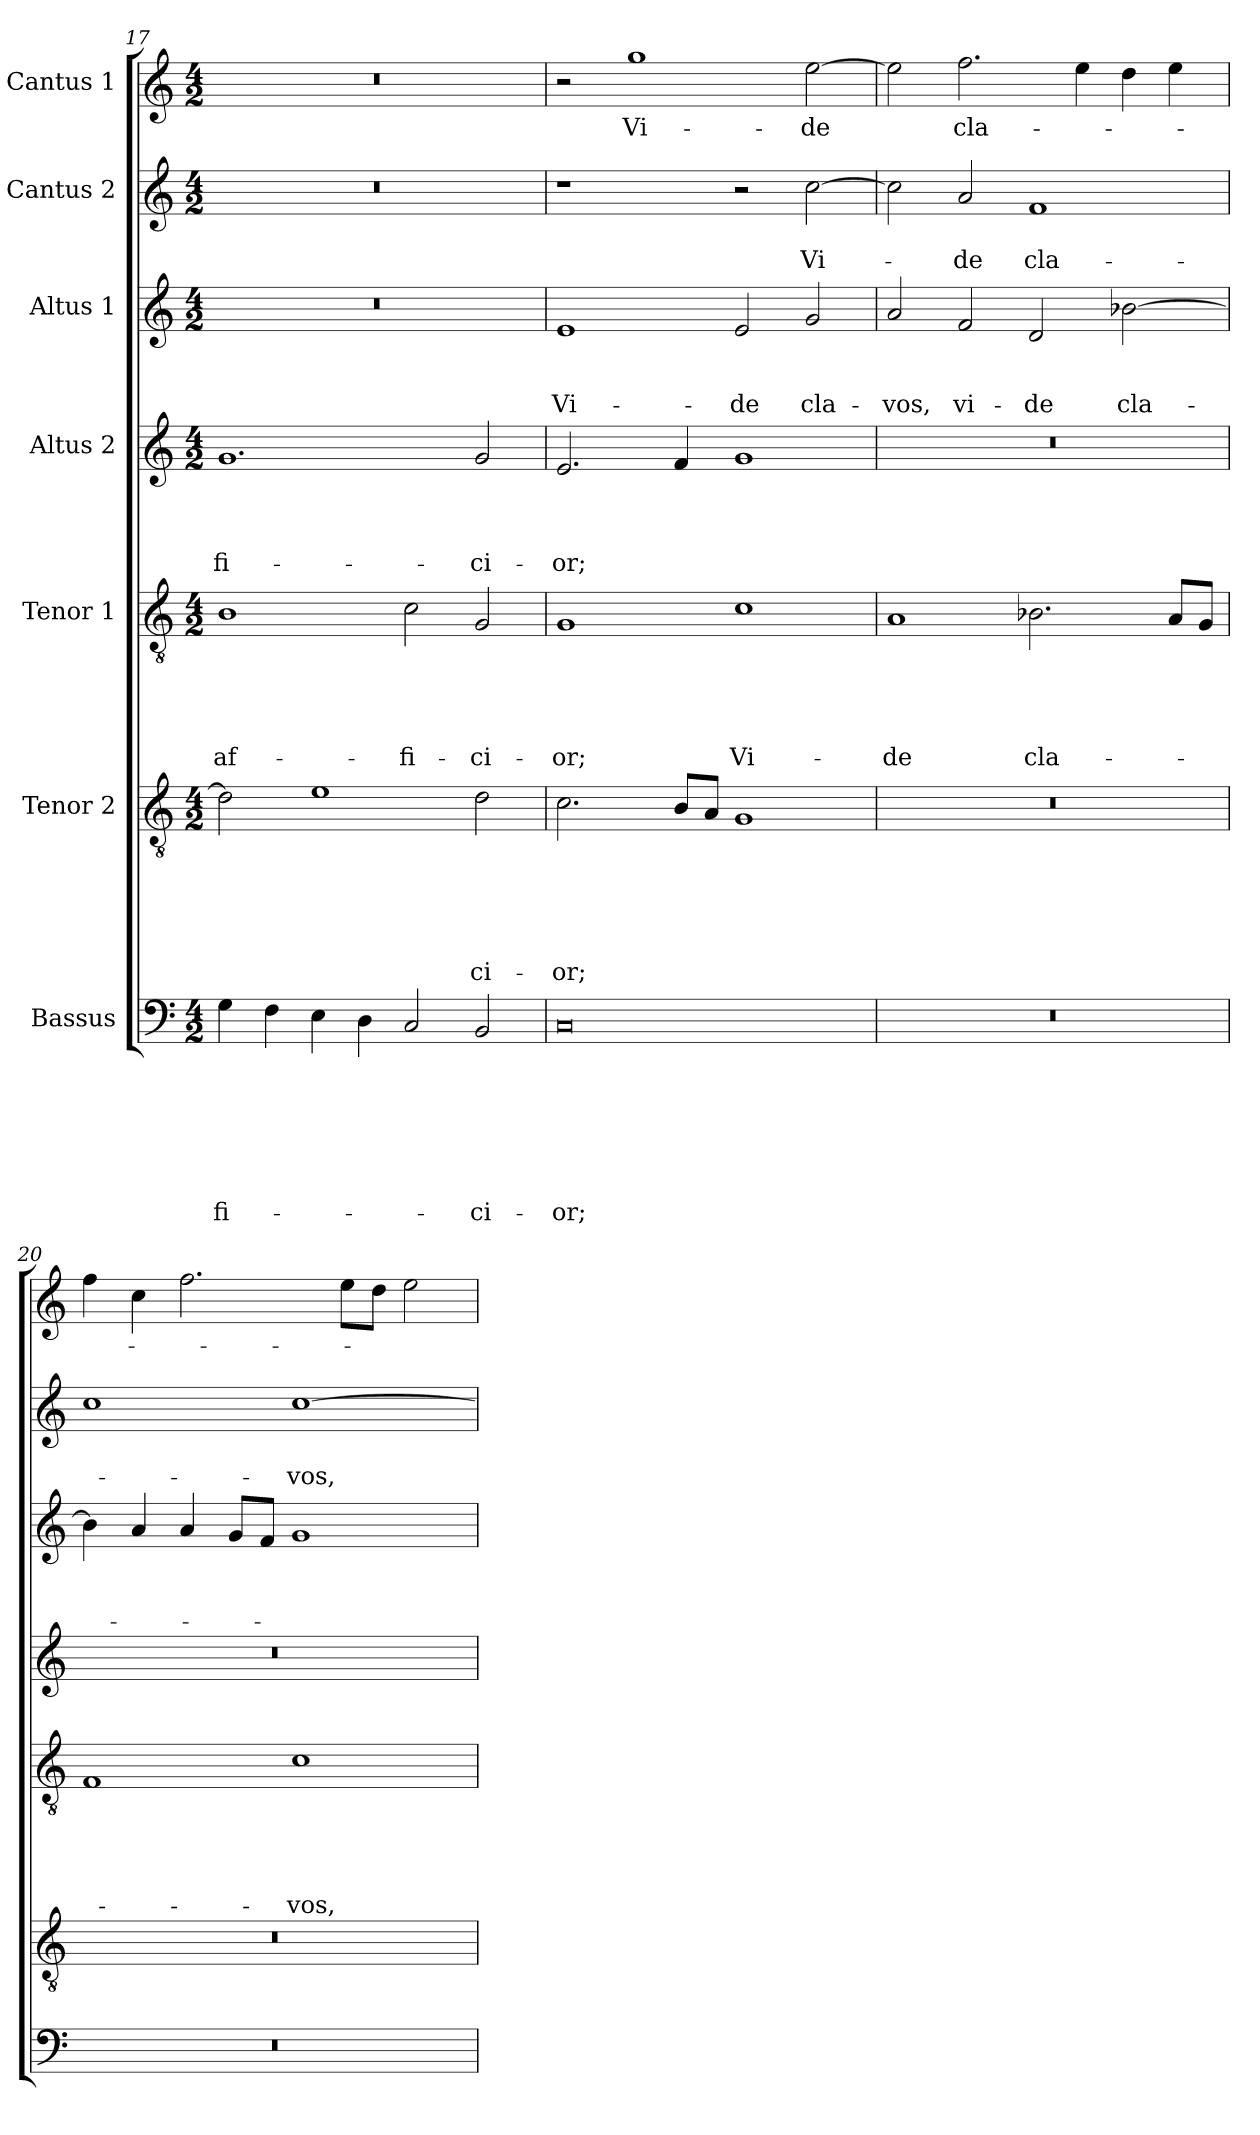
**kern	**text	**text	**text	**text	**text	**text	**text	**kern	**text	**text	**text	**text	**text	**text	**kern	**text	**text	**text	**text	**text	**kern	**text	**text	**text	**text	**kern	**text	**text	**text	**kern	**text	**text	**kern	**text
*part7	*part7	*part7	*part7	*part7	*part7	*part7	*part7	*part6	*part6	*part6	*part6	*part6	*part6	*part6	*part5	*part5	*part5	*part5	*part5	*part5	*part4	*part4	*part4	*part4	*part4	*part3	*part3	*part3	*part3	*part2	*part2	*part2	*part1	*part1
*staff7	*staff7	*staff7	*staff7	*staff7	*staff7	*staff7	*staff7	*staff6	*staff6	*staff6	*staff6	*staff6	*staff6	*staff6	*staff5	*staff5	*staff5	*staff5	*staff5	*staff5	*staff4	*staff4	*staff4	*staff4	*staff4	*staff3	*staff3	*staff3	*staff3	*staff2	*staff2	*staff2	*staff1	*staff1
*I"Bassus	*	*	*	*	*	*	*	*I"Tenor 2	*	*	*	*	*	*	*I"Tenor 1	*	*	*	*	*	*I"Altus 2	*	*	*	*	*I"Altus 1	*	*	*	*I"Cantus 2	*	*	*I"Cantus 1	*
*clefF4	*	*	*	*	*	*	*	*clefGv2	*	*	*	*	*	*	*clefGv2	*	*	*	*	*	*clefG2	*	*	*	*	*clefG2	*	*	*	*clefG2	*	*	*clefG2	*
*k[]	*	*	*	*	*	*	*	*k[]	*	*	*	*	*	*	*k[]	*	*	*	*	*	*k[]	*	*	*	*	*k[]	*	*	*	*k[]	*	*	*k[]	*
*a:	*	*	*	*	*	*	*	*a:	*	*	*	*	*	*	*a:	*	*	*	*	*	*a:	*	*	*	*	*a:	*	*	*	*a:	*	*	*a:	*
*M4/2	*	*	*	*	*	*	*	*M4/2	*	*	*	*	*	*	*M4/2	*	*	*	*	*	*M4/2	*	*	*	*	*M4/2	*	*	*	*M4/2	*	*	*M4/2	*
=17	=17	=17	=17	=17	=17	=17	=17	=17	=17	=17	=17	=17	=17	=17	=17	=17	=17	=17	=17	=17	=17	=17	=17	=17	=17	=17	=17	=17	=17	=17	=17	=17	=17	=17
!	!	!	!	!	!	!	!LO:LY:b	!	!	!	!	!	!	!	!	!	!	!	!	!LO:LY:b	!	!	!	!	!LO:LY:b	!	!	!	!	!	!	!	!	!
4G\	.	.	.	.	.	.	-fi-	2d\]	.	.	.	.	.	.	1B	.	.	.	.	af-	1.g	.	.	.	-fi-	0r	.	.	.	0r	.	.	0r	.
4F\	.	.	.	.	.	.	.	.	.	.	.	.	.	.	.	.	.	.	.	.	.	.	.	.	.	.	.	.	.	.	.	.	.	.
4E\	.	.	.	.	.	.	.	1e	.	.	.	.	.	.	.	.	.	.	.	.	.	.	.	.	.	.	.	.	.	.	.	.	.	.
4D\	.	.	.	.	.	.	.	.	.	.	.	.	.	.	.	.	.	.	.	.	.	.	.	.	.	.	.	.	.	.	.	.	.	.
!	!	!	!	!	!	!	!	!	!	!	!	!	!	!	!	!	!	!	!	!LO:LY:b	!	!	!	!	!	!	!	!	!	!	!	!	!	!
2C/	.	.	.	.	.	.	.	.	.	.	.	.	.	.	2c\	.	.	.	.	-fi-	.	.	.	.	.	.	.	.	.	.	.	.	.	.
!	!	!	!	!	!	!	!LO:LY:b	!	!	!	!	!	!	!LO:LY:b	!	!	!	!	!	!LO:LY:b	!	!	!	!	!LO:LY:b	!	!	!	!	!	!	!	!	!
2BB/	.	.	.	.	.	.	-ci-	2d\	.	.	.	.	.	-ci-	2G/	.	.	.	.	-ci-	2g/	.	.	.	-ci-	.	.	.	.	.	.	.	.	.
=18	=18	=18	=18	=18	=18	=18	=18	=18	=18	=18	=18	=18	=18	=18	=18	=18	=18	=18	=18	=18	=18	=18	=18	=18	=18	=18	=18	=18	=18	=18	=18	=18	=18	=18
!	!	!	!	!	!	!	!LO:LY:b	!	!	!	!	!	!	!LO:LY:b	!	!	!	!	!	!LO:LY:b	!	!	!	!	!LO:LY:b	!	!	!	!LO:LY:b	!	!	!	!	!
0C	.	.	.	.	.	.	-or;	2.c\	.	.	.	.	.	-or;	1G	.	.	.	.	-or;	2.e/	.	.	.	-or;	1e	.	.	Vi-	1r	.	.	2r	.
!	!	!	!	!	!	!	!	!	!	!	!	!	!	!	!	!	!	!	!	!	!	!	!	!	!	!	!	!	!	!	!	!	!	!LO:LY:b
.	.	.	.	.	.	.	.	.	.	.	.	.	.	.	.	.	.	.	.	.	.	.	.	.	.	.	.	.	.	.	.	.	1gg	Vi-
.	.	.	.	.	.	.	.	8B/L	.	.	.	.	.	.	.	.	.	.	.	.	4f/	.	.	.	.	.	.	.	.	.	.	.	.	.
.	.	.	.	.	.	.	.	8A/J	.	.	.	.	.	.	.	.	.	.	.	.	.	.	.	.	.	.	.	.	.	.	.	.	.	.
!	!	!	!	!	!	!	!	!	!	!	!	!	!	!	!	!	!	!	!	!LO:LY:b	!	!	!	!	!	!	!	!	!LO:LY:b	!	!	!	!	!
.	.	.	.	.	.	.	.	1G	.	.	.	.	.	.	1c	.	.	.	.	Vi-	1g	.	.	.	.	2e/	.	.	-de	2r	.	.	.	.
!	!	!	!	!	!	!	!	!	!	!	!	!	!	!	!	!	!	!	!	!	!	!	!	!	!	!	!	!	!LO:LY:b	!	!	!LO:LY:b	!	!LO:LY:b
.	.	.	.	.	.	.	.	.	.	.	.	.	.	.	.	.	.	.	.	.	.	.	.	.	.	2g/	.	.	cla-	[2cc\	.	Vi-	[2ee\	-de
=19	=19	=19	=19	=19	=19	=19	=19	=19	=19	=19	=19	=19	=19	=19	=19	=19	=19	=19	=19	=19	=19	=19	=19	=19	=19	=19	=19	=19	=19	=19	=19	=19	=19	=19
!	!	!	!	!	!	!	!	!	!	!	!	!	!	!	!	!	!	!	!	!LO:LY:b	!	!	!	!	!	!	!	!	!LO:LY:b	!	!	!	!	!
0r	.	.	.	.	.	.	.	0r	.	.	.	.	.	.	1A	.	.	.	.	-de	0r	.	.	.	.	2a/	.	.	-vos,	2cc\]	.	.	2ee\]	.
!	!	!	!	!	!	!	!	!	!	!	!	!	!	!	!	!	!	!	!	!	!	!	!	!	!	!	!	!	!LO:LY:b	!	!	!LO:LY:b	!	!LO:LY:b
.	.	.	.	.	.	.	.	.	.	.	.	.	.	.	.	.	.	.	.	.	.	.	.	.	.	2f/	.	.	vi-	2a/	.	-de	2.ff\	cla-
!	!	!	!	!	!	!	!	!	!	!	!	!	!	!	!	!	!	!	!	!LO:LY:b	!	!	!	!	!	!	!	!	!LO:LY:b	!	!	!LO:LY:b	!	!
.	.	.	.	.	.	.	.	.	.	.	.	.	.	.	2.B-X\	.	.	.	.	cla-	.	.	.	.	.	2d/	.	.	-de	1f	.	cla-	.	.
.	.	.	.	.	.	.	.	.	.	.	.	.	.	.	.	.	.	.	.	.	.	.	.	.	.	.	.	.	.	.	.	.	4ee\	.
!	!	!	!	!	!	!	!	!	!	!	!	!	!	!	!	!	!	!	!	!	!	!	!	!	!	!	!	!	!LO:LY:b	!	!	!	!	!
.	.	.	.	.	.	.	.	.	.	.	.	.	.	.	.	.	.	.	.	.	.	.	.	.	.	[2b-X\	.	.	cla-	.	.	.	4dd\	.
.	.	.	.	.	.	.	.	.	.	.	.	.	.	.	8A/L	.	.	.	.	.	.	.	.	.	.	.	.	.	.	.	.	.	4ee\	.
.	.	.	.	.	.	.	.	.	.	.	.	.	.	.	8G/J	.	.	.	.	.	.	.	.	.	.	.	.	.	.	.	.	.	.	.
=20	=20	=20	=20	=20	=20	=20	=20	=20	=20	=20	=20	=20	=20	=20	=20	=20	=20	=20	=20	=20	=20	=20	=20	=20	=20	=20	=20	=20	=20	=20	=20	=20	=20	=20
0r	.	.	.	.	.	.	.	0r	.	.	.	.	.	.	1F	.	.	.	.	.	0r	.	.	.	.	4b-\]	.	.	.	1cc	.	.	4ff\	.
.	.	.	.	.	.	.	.	.	.	.	.	.	.	.	.	.	.	.	.	.	.	.	.	.	.	4a/	.	.	.	.	.	.	4cc\	.
.	.	.	.	.	.	.	.	.	.	.	.	.	.	.	.	.	.	.	.	.	.	.	.	.	.	4a/	.	.	.	.	.	.	2.ff\	.
.	.	.	.	.	.	.	.	.	.	.	.	.	.	.	.	.	.	.	.	.	.	.	.	.	.	8g/L	.	.	.	.	.	.	.	.
.	.	.	.	.	.	.	.	.	.	.	.	.	.	.	.	.	.	.	.	.	.	.	.	.	.	8f/J	.	.	.	.	.	.	.	.
!	!	!	!	!	!	!	!	!	!	!	!	!	!	!	!	!	!	!	!	!LO:LY:b	!	!	!	!	!	!	!	!	!	!	!	!LO:LY:b	!	!
.	.	.	.	.	.	.	.	.	.	.	.	.	.	.	1c	.	.	.	.	-vos,	.	.	.	.	.	1g	.	.	.	[1cc	.	-vos,	.	.
.	.	.	.	.	.	.	.	.	.	.	.	.	.	.	.	.	.	.	.	.	.	.	.	.	.	.	.	.	.	.	.	.	8ee\L	.
.	.	.	.	.	.	.	.	.	.	.	.	.	.	.	.	.	.	.	.	.	.	.	.	.	.	.	.	.	.	.	.	.	8dd\J	.
.	.	.	.	.	.	.	.	.	.	.	.	.	.	.	.	.	.	.	.	.	.	.	.	.	.	.	.	.	.	.	.	.	2ee\	.
=	=	=	=	=	=	=	=	=	=	=	=	=	=	=	=	=	=	=	=	=	=	=	=	=	=	=	=	=	=	=	=	=	=	=
*-	*-	*-	*-	*-	*-	*-	*-	*-	*-	*-	*-	*-	*-	*-	*-	*-	*-	*-	*-	*-	*-	*-	*-	*-	*-	*-	*-	*-	*-	*-	*-	*-	*-	*-
